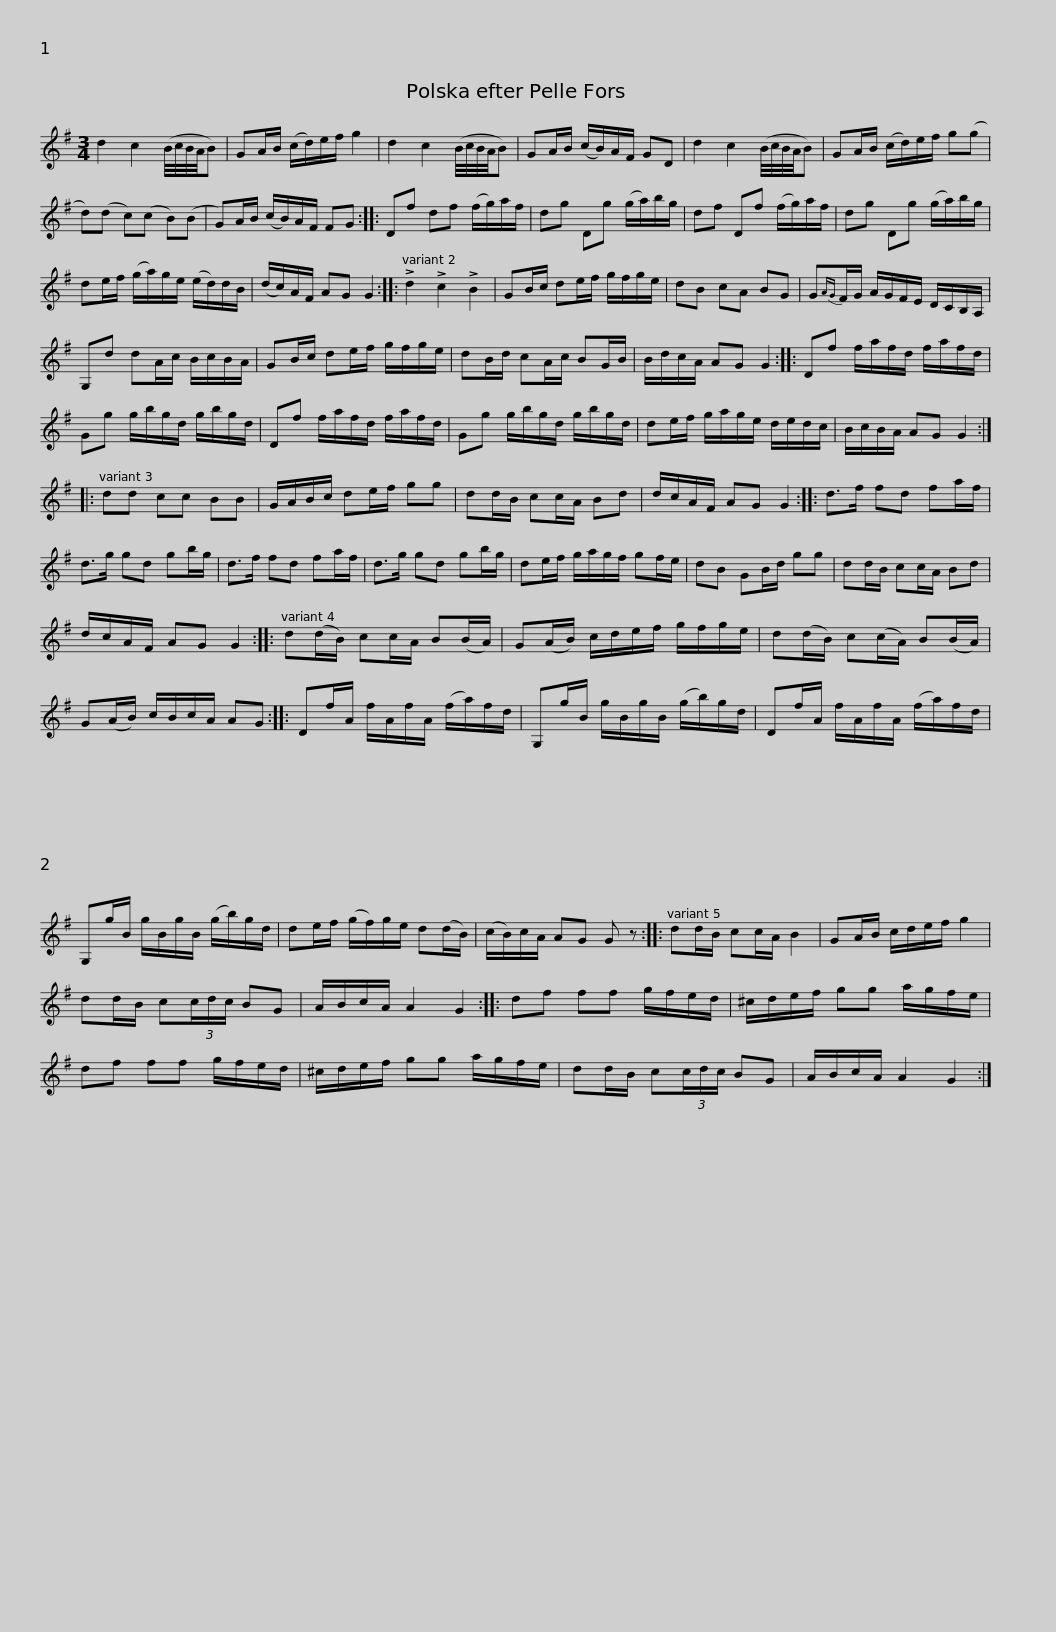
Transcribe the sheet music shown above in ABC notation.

X:1
L:1/8
M:3/4
I:linebreak $
K:G
V:1 treble
V:1
 d2 c2 (B/4c/4B/4A/4B) | GA/B/ (c/d/)e/f/ g2 | d2 c2 (B/4c/4B/4A/4B) | GA/B/ (c/B/)A/F/ GD | d2 c2 (B/4c/4B/4A/4B) | %5
 GA/B/ (c/d/)e/f/ g(g |$ d)(d c)(c B)(B | G)A/B/ (c/B/)A/F/ FG :: Df df (f/g/)a/f/ | dg Dg (g/a/)b/g/ | %10
 df Df (f/g/)a/f/ |$ dg Dg (g/a/)b/g/ | de/f/ (g/a/)g/e/ (e/d/)d/B/ | (d/c/)A/F/ AG G2 :: !>!d2 !>!c2 !>!B2 | %15
 GB/c/ de/f/ g/f/g/e/ | dB cA BG |$ G{AG}F/G/ A/G/F/E/ D/C/B,/A,/ | G,d dA/c/ B/c/B/A/ | GB/c/ de/f/ g/f/g/e/ | %20
 dB/d/ cA/c/ BG/B/ | B/d/c/A/ AG G2 ::$ Df f/a/f/d/ f/a/f/d/ | Gg g/b/g/d/ g/b/g/d/ | Df f/a/f/d/ f/a/f/d/ | %25
 Gg g/b/g/d/ g/b/g/d/ |$ de/f/ g/a/g/e/ d/e/d/c/ | B/c/B/A/ AG G2 :: dd cc BB | G/A/B/c/ de/f/ gg | %30
 dd/B/ cc/A/ Bd |$ d/c/A/F/ AG G2 :: d>f fd fa/f/ | d>g gd gb/g/ | d>f fd fa/f/ | %35
 d>g gd gb/g/ |$ de/f/ g/a/g/f/ gf/e/ | dB GB/d/ gg | dd/B/ cc/A/ Bd | d/c/A/F/ AG G2 :: %40
 d(d/B/) cc/A/ B(B/A/) |$ G(A/B/) c/d/e/f/ g/f/g/e/ | d(d/B/) c(c/A/) B(B/A/) | G(A/B/) c/B/c/A/ AG :: Df/A/ f/A/f/A/ (f/a/)f/d/ |$ %45
 G,g/B/ g/B/g/B/ (g/b/)g/d/ | Df/A/ f/A/f/A/ (f/a/)f/d/ | G,g/B/ g/B/g/B/ (g/b/)g/d/ | de/f/ (g/f/)g/e/ d(d/B/) |$ (c/B/)c/A/ AG G z :: %50
 dd/B/ cc/A/ B2 | GA/B/ c/d/e/f/ g2 | dd/B/ c(3c/d/c/ BG | A/B/c/A/ A2 G2 ::$ df ff g/f/e/d/ | %55
 ^c/d/e/f/ gg a/g/f/e/ | df ff g/f/e/d/ | ^c/d/e/f/ gg a/g/f/e/ | dd/B/ c(3c/d/c/ BG |$ A/B/c/A/ A2 G2 :| %60
